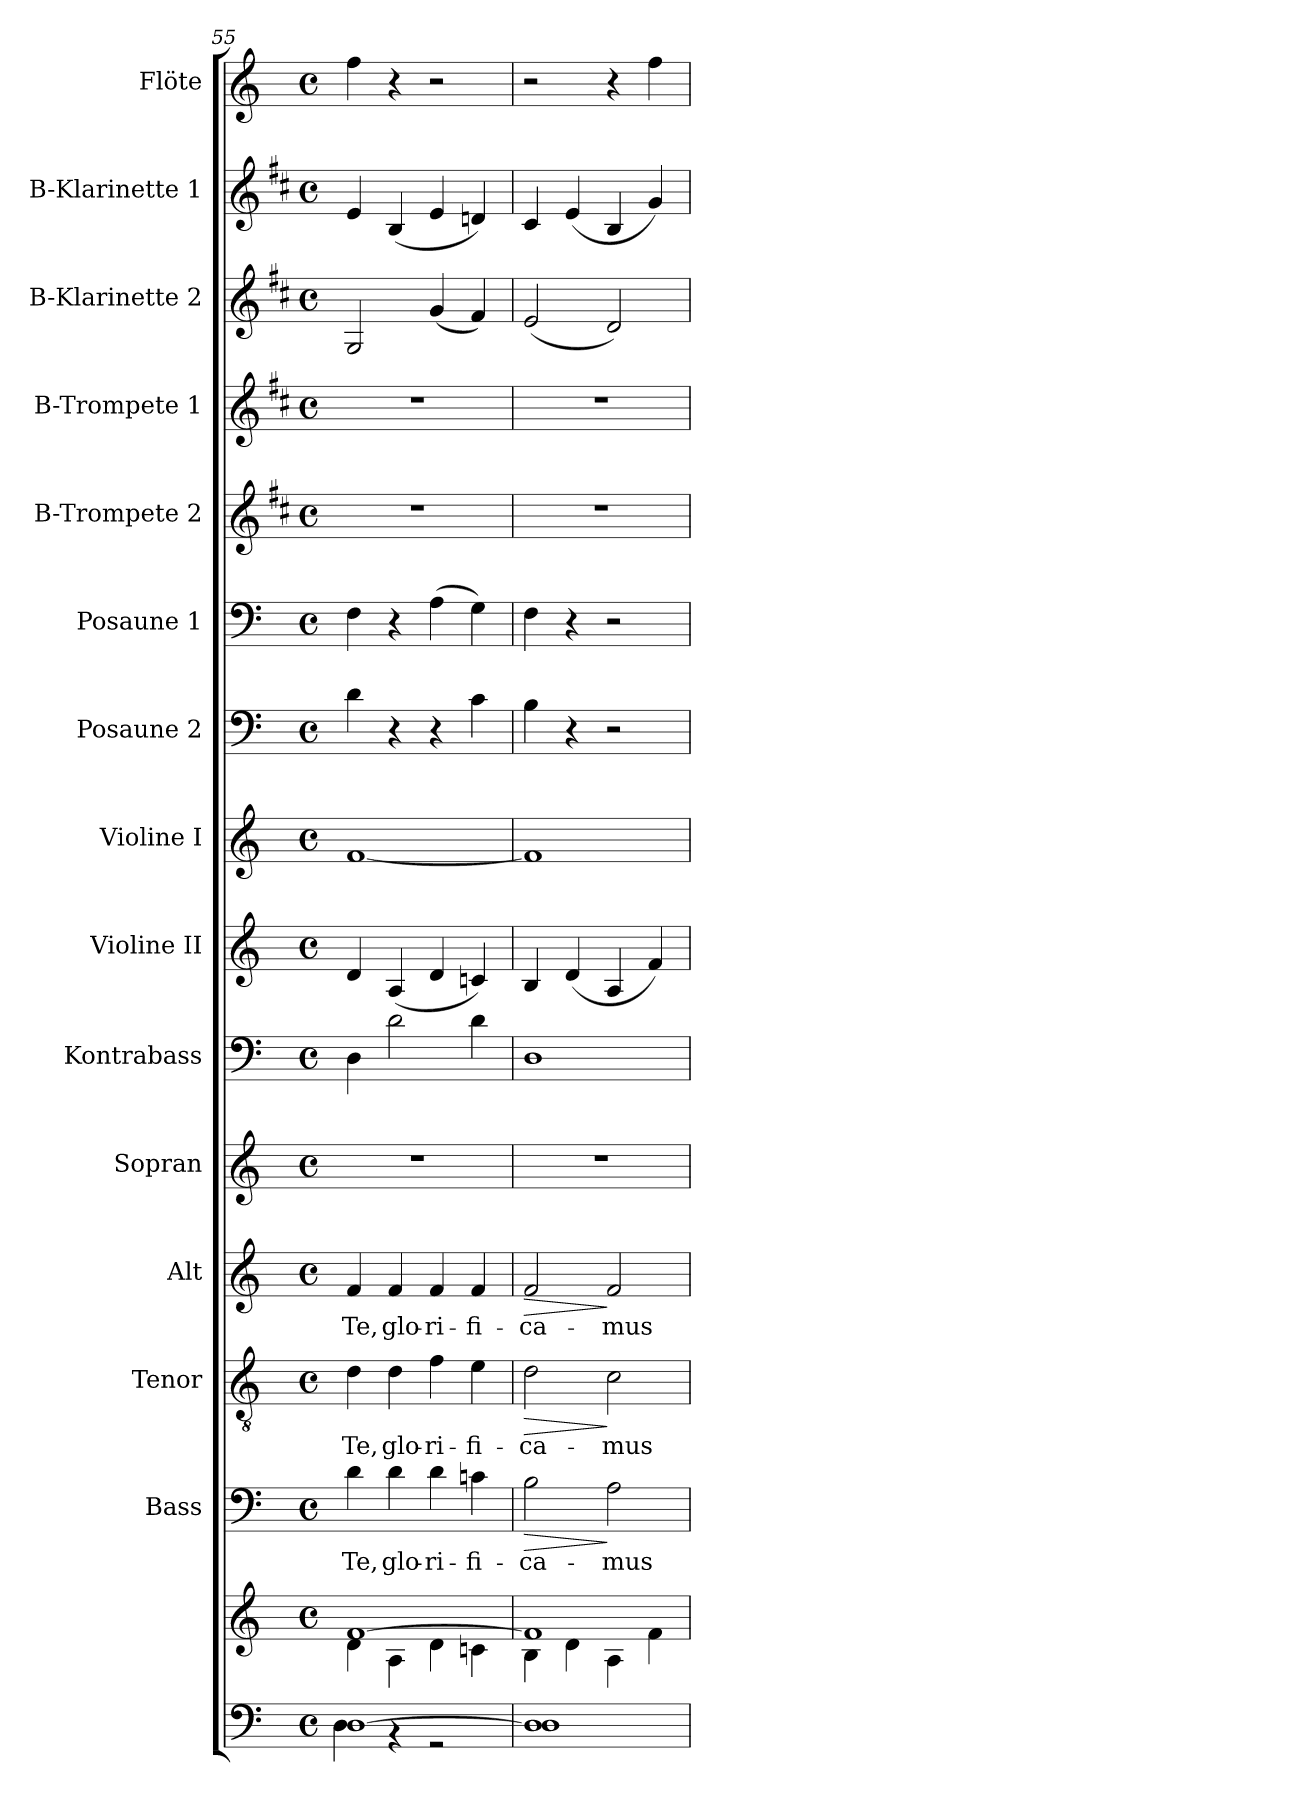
**kern	**kern	**kern	**text	**dynam	**kern	**text	**dynam	**kern	**text	**dynam	**kern	**kern	**kern	**kern	**kern	**kern	**kern	**kern	**kern	**kern	**kern
*part15	*part15	*part14	*part14	*part14	*part13	*part13	*part13	*part12	*part12	*part12	*part11	*part10	*part9	*part8	*part7	*part6	*part5	*part4	*part3	*part2	*part1
*staff16	*staff15	*staff14	*staff14	*staff14	*staff13	*staff13	*staff13	*staff12	*staff12	*staff12	*staff11	*staff10	*staff9	*staff8	*staff7	*staff6	*staff5	*staff4	*staff3	*staff2	*staff1
*	*	*I"Bass	*	*	*I"Tenor	*	*	*I"Alt	*	*	*I"Sopran	*I"Kontrabass	*I"Violine II	*I"Violine I	*I"Posaune 2	*I"Posaune 1	*I"B-Trompete 2	*I"B-Trompete 1	*I"B-Klarinette 2	*I"B-Klarinette 1	*I"Flöte
*	*	*I'B.	*	*	*I'T.	*	*	*I'A.	*	*	*I'S.	*I'Kb.	*I'Vl. II	*I'Vl. I	*I'Pos. 2	*I'Pos. 1	*I'B Trp. 2	*I'B Trp. 1	*I'B Kl. 2	*I'B Kl. 1	*I'Fl.
!!LO:PB:g=z
*clefF4	*clefG2	*clefF4	*	*	*clefGv2	*	*	*clefG2	*	*	*clefG2	*clefF4	*clefG2	*clefG2	*clefF4	*clefF4	*clefG2	*clefG2	*clefG2	*clefG2	*clefG2
*	*	*	*	*	*	*	*	*	*	*	*	*ITrd7c12	*	*	*	*	*ITrd1c2	*ITrd1c2	*ITrd1c2	*ITrd1c2	*
*k[]	*k[]	*k[]	*	*	*k[]	*	*	*k[]	*	*	*k[]	*k[]	*k[]	*k[]	*k[]	*k[]	*k[]	*k[]	*k[]	*k[]	*k[]
*C:	*C:	*C:	*	*	*C:	*	*	*C:	*	*	*C:	*C:	*C:	*C:	*C:	*C:	*C:	*C:	*C:	*C:	*C:
*M4/4	*M4/4	*M4/4	*	*	*M4/4	*	*	*M4/4	*	*	*M4/4	*M4/4	*M4/4	*M4/4	*M4/4	*M4/4	*M4/4	*M4/4	*M4/4	*M4/4	*M4/4
*met(c)	*met(c)	*met(c)	*	*	*met(c)	*	*	*met(c)	*	*	*met(c)	*met(c)	*met(c)	*met(c)	*met(c)	*met(c)	*met(c)	*met(c)	*met(c)	*met(c)	*met(c)
=55	=55	=55	=55	=55	=55	=55	=55	=55	=55	=55	=55	=55	=55	=55	=55	=55	=55	=55	=55	=55	=55
*^	*^	*	*	*	*	*	*	*	*	*	*	*	*	*	*	*	*	*	*	*	*
!	!	!	!	!	!LO:LY:b	!	!	!LO:LY:b	!	!	!LO:LY:b	!	!	!	!	!	!	!	!	!	!	!	!
[>1D	4D\	[>1f	4d\	4d\	Te,	.	4d\	Te,	.	4f/	Te,	.	1r	4DD\	4d/	[1f	4d\	4F\	1r	1r	2F/	4d/	4ff\
!	!	!	!	!	!LO:LY:b	!	!	!LO:LY:b	!	!	!LO:LY:b	!	!	!	!	!	!	!	!	!	!	!	!
.	4rAA	.	4A\	4d\	glo-	.	4d\	glo-	.	4f/	glo-	.	.	2D\	(<4A/	.	4r	4r	.	.	.	(<4A/	4r
!	!	!	!	!	!LO:LY:b	!	!	!LO:LY:b	!	!	!LO:LY:b	!	!	!	!	!	!	!	!	!	!	!	!
.	2rAA	.	4d\	4d\	-ri-	.	4f\	-ri-	.	4f/	-ri-	.	.	.	4d/	.	4r	(>4A\	.	.	(<4f/	4d/	2r
!	!	!	!	!	!LO:LY:b	!	!	!LO:LY:b	!	!	!LO:LY:b	!	!	!	!	!	!	!	!	!	!	!	!
.	.	.	4cn\	4cn\	-fi-	.	4e\	-fi-	.	4f/	-fi-	.	.	4D\	4cn/)	.	4c\	4G\)	.	.	4e/)	4cn/)	.
=56	=56	=56	=56	=56	=56	=56	=56	=56	=56	=56	=56	=56	=56	=56	=56	=56	=56	=56	=56	=56	=56	=56	=56
!	!	!	!	!	!LO:LY:b	!LO:HP:b	!	!LO:LY:b	!LO:HP:b	!	!LO:LY:b	!LO:HP:b	!	!	!	!	!	!	!	!	!	!	!
1D]	1D	1f]	4B\	2B\	-ca-	>	2d\	-ca-	>	2f/	-ca-	>	1r	1DD	4B/	1f]	4B\	4F\	1r	1r	(<2d/	4B/	2r
.	.	.	4d\	.	.	.	.	.	.	.	.	.	.	.	(<4d/	.	4r	4r	.	.	.	(<4d/	.
!	!	!	!	!	!LO:LY:b	!	!	!LO:LY:b	!	!	!LO:LY:b	!	!	!	!	!	!	!	!	!	!	!	!
.	.	.	4A\	2A\	-mus	]	2c\	-mus	]	2f/	-mus	]	.	.	4A/	.	2r	2r	.	.	2c/)	4A/	4r
.	.	.	4f\	.	.	.	.	.	.	.	.	.	.	.	4f/)	.	.	.	.	.	.	4f/)	4ff\
*v	*v	*	*	*	*	*	*	*	*	*	*	*	*	*	*	*	*	*	*	*	*	*	*
*	*v	*v	*	*	*	*	*	*	*	*	*	*	*	*	*	*	*	*	*	*	*	*
=	=	=	=	=	=	=	=	=	=	=	=	=	=	=	=	=	=	=	=	=	=
*-	*-	*-	*-	*-	*-	*-	*-	*-	*-	*-	*-	*-	*-	*-	*-	*-	*-	*-	*-	*-	*-
